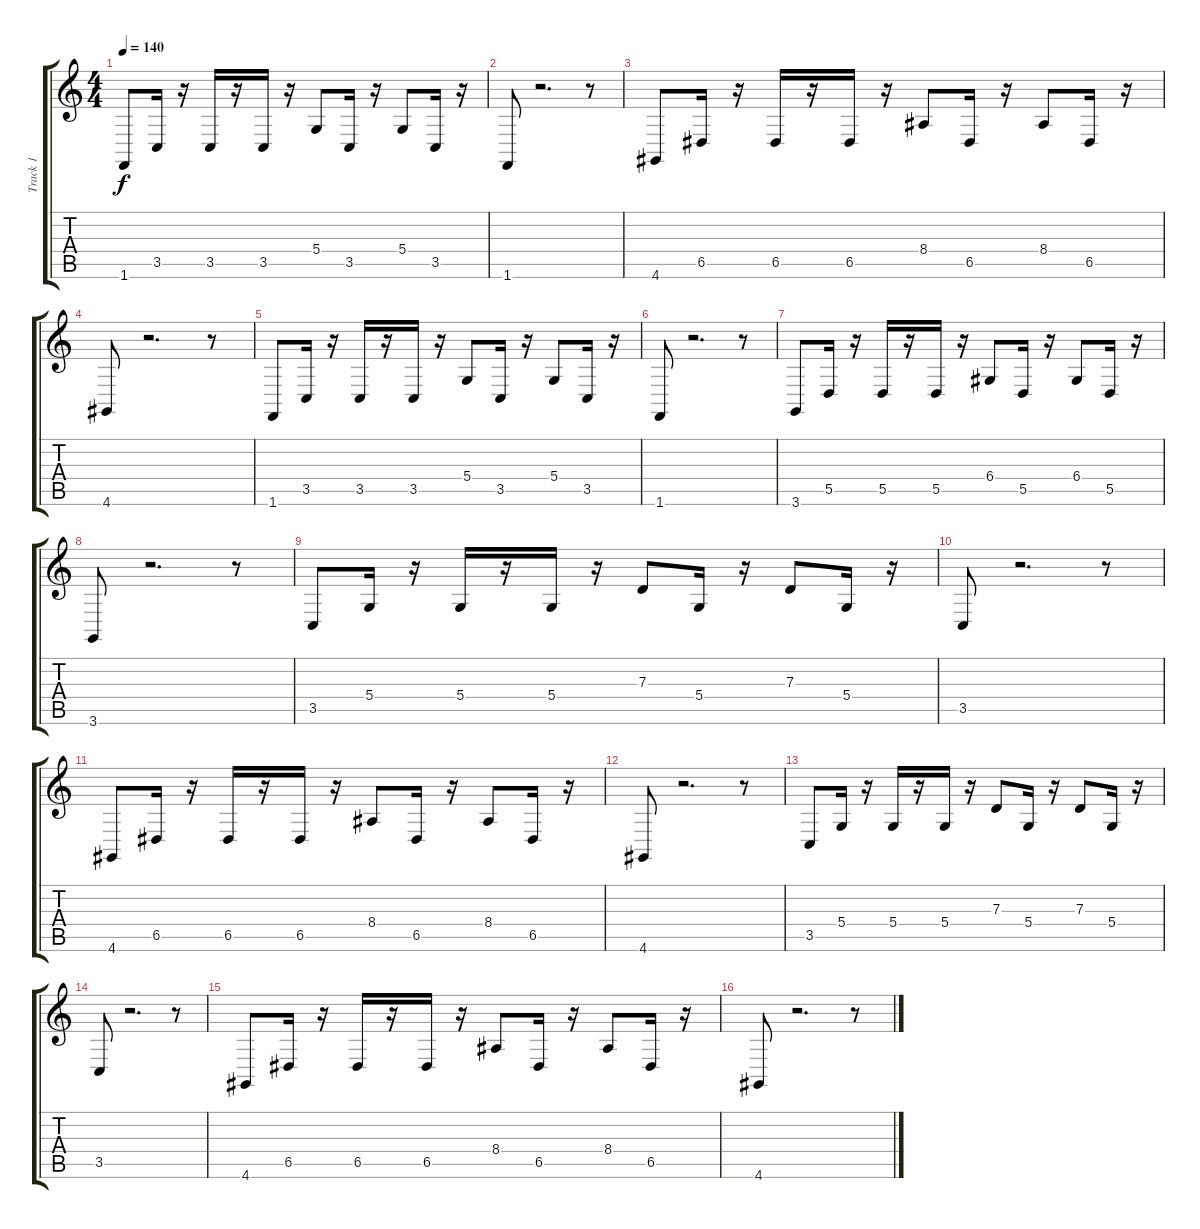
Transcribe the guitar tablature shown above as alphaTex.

\track ("Track 1" "Track 1") {instrument frenchhorn}
\staff {score tabs}
\tuning (E4 B3 G3 D3 A2 E2) {hide}
\ts (4 4)
\tempo 140
\clef g2
\ks c
1.6.8{dy f} 3.5.16 r.16 3.5.16 r.16 3.5.16 r.16 5.4.8 3.5.16 r.16 5.4.8 3.5.16 r.16 |
1.6.8 r.2{d} r.8 |
4.6.8 6.5.16 r.16 6.5.16 r.16 6.5.16 r.16 8.4.8 6.5.16 r.16 8.4.8 6.5.16 r.16 |
4.6.8 r.2{d} r.8 |
1.6.8 3.5.16 r.16 3.5.16 r.16 3.5.16 r.16 5.4.8 3.5.16 r.16 5.4.8 3.5.16 r.16 |
1.6.8 r.2{d} r.8 |
3.6.8 5.5.16 r.16 5.5.16 r.16 5.5.16 r.16 6.4.8 5.5.16 r.16 6.4.8 5.5.16 r.16 |
3.6.8 r.2{d} r.8 |
3.5.8 5.4.16 r.16 5.4.16 r.16 5.4.16 r.16 7.3.8 5.4.16 r.16 7.3.8 5.4.16 r.16 |
3.5.8 r.2{d} r.8 |
4.6.8 6.5.16 r.16 6.5.16 r.16 6.5.16 r.16 8.4.8 6.5.16 r.16 8.4.8 6.5.16 r.16 |
4.6.8 r.2{d} r.8 |
3.5.8 5.4.16 r.16 5.4.16 r.16 5.4.16 r.16 7.3.8 5.4.16 r.16 7.3.8 5.4.16 r.16 |
3.5.8 r.2{d} r.8 |
4.6.8 6.5.16 r.16 6.5.16 r.16 6.5.16 r.16 8.4.8 6.5.16 r.16 8.4.8 6.5.16 r.16 |
4.6.8 r.2{d} r.8
